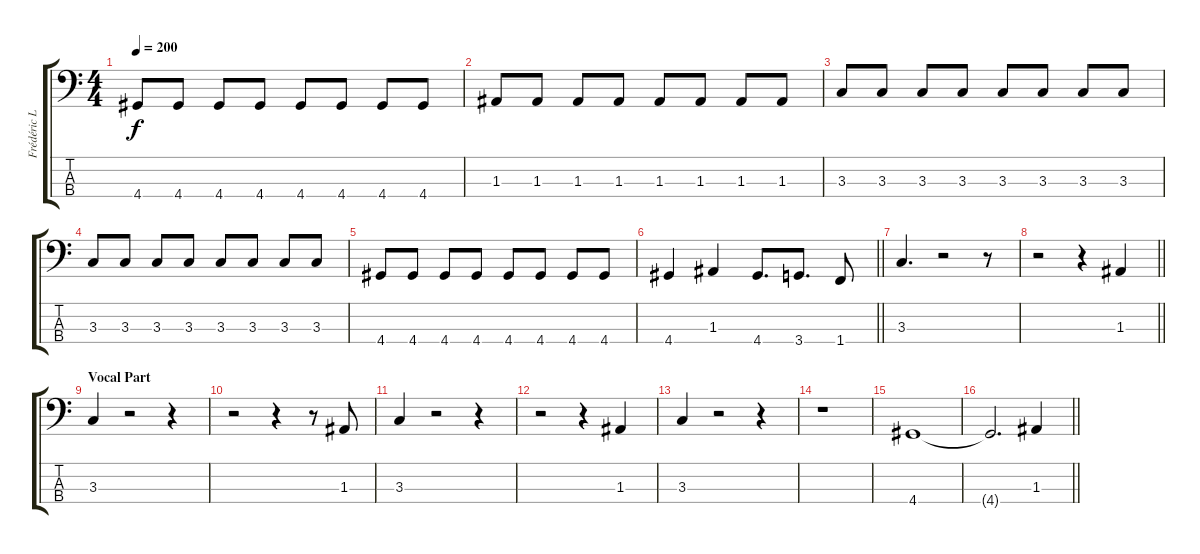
\track ("Frédéric Leclercq (Bass)" "Frédéric L") {instrument electricbassfinger}
\staff {score tabs}
\tuning (G2 D2 A1 E1) {hide}
\ts (4 4)
\tempo 200
\clef f4
\ks aminor
4.4.8{dy f} 4.4.8 4.4.8 4.4.8 4.4.8 4.4.8 4.4.8 4.4.8 |
1.3.8 1.3.8 1.3.8 1.3.8 1.3.8 1.3.8 1.3.8 1.3.8 |
3.3.8 3.3.8 3.3.8 3.3.8 3.3.8 3.3.8 3.3.8 3.3.8 |
3.3.8 3.3.8 3.3.8 3.3.8 3.3.8 3.3.8 3.3.8 3.3.8 |
4.4.8 4.4.8 4.4.8 4.4.8 4.4.8 4.4.8 4.4.8 4.4.8 |
\barLineRight lightlight
4.4.4 1.3.4 4.4.8{d} 3.4.8{d} 1.4.8 |
3.3.4{d} r.2 r.8 |
\barLineRight lightlight
r.2 r.4 1.3.4 |
\section ("" "Vocal Part")
3.3.4 r.2 r.4 |
r.2 r.4 r.8 1.3.8 |
3.3.4 r.2 r.4 |
r.2 r.4 1.3.4 |
3.3.4 r.2 r.4 |
r.1 |
4.4.1 |
\barLineRight lightlight
4.4{t}.2{d} 1.3.4
